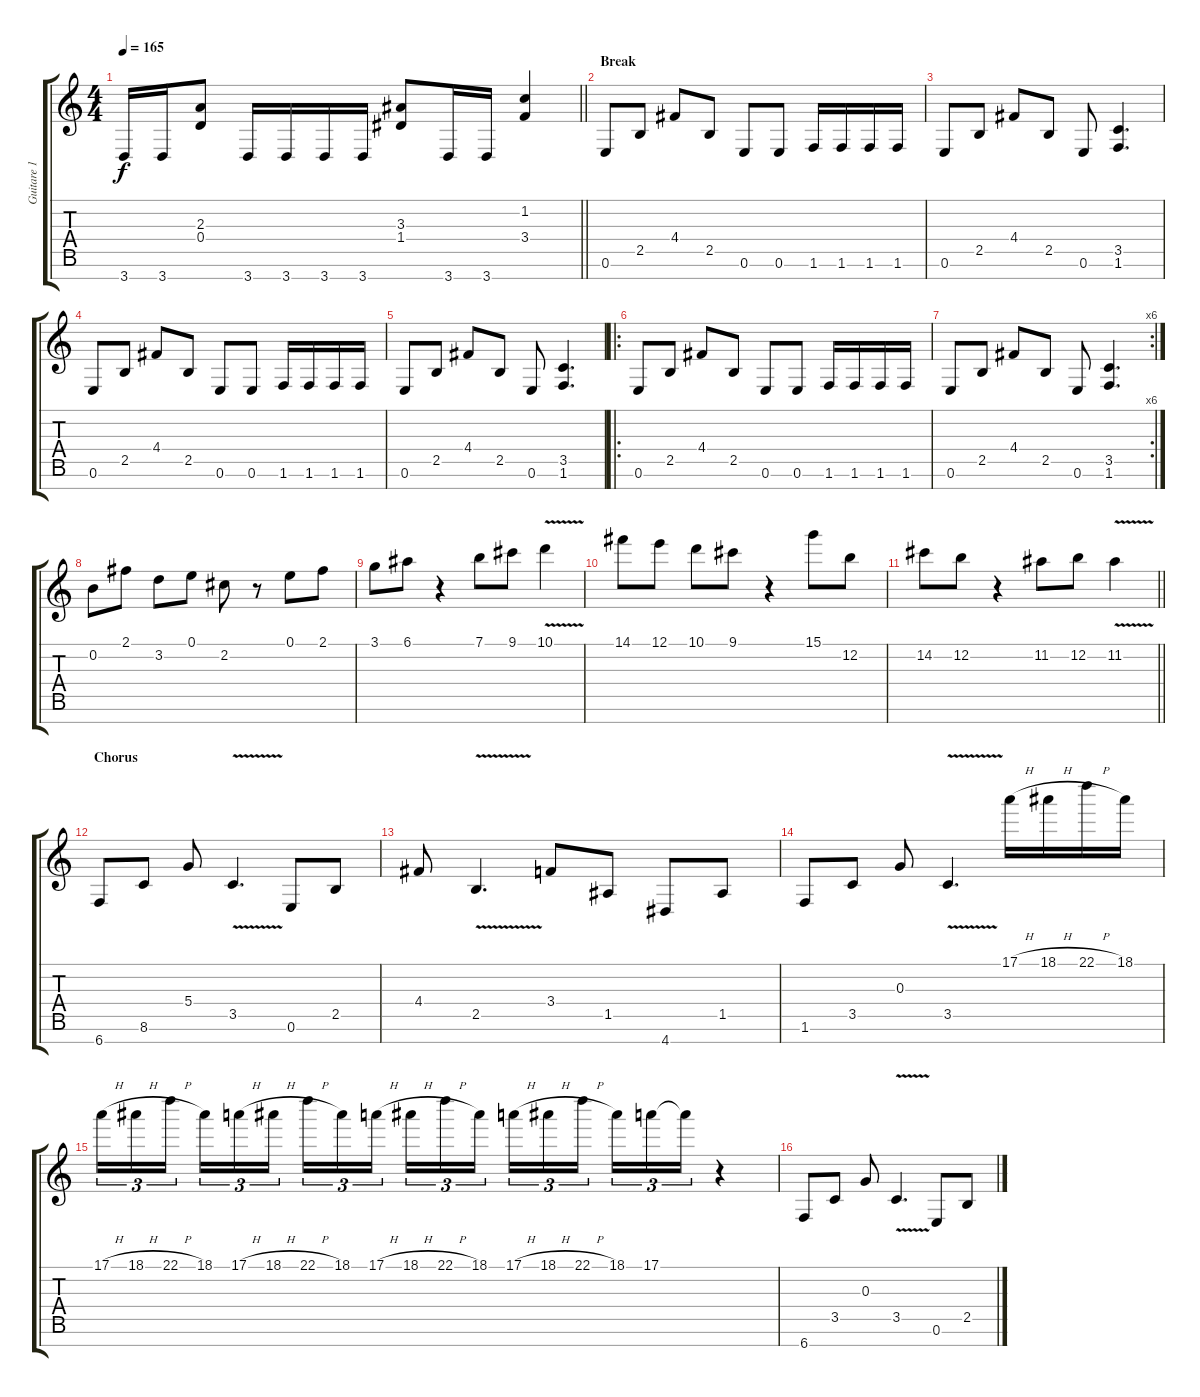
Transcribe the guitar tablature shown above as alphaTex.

\track ("Guitare 1" "Guitare 1") {instrument distortionguitar}
\staff {score tabs}
\tuning (E4 B3 G3 D3 A2 E2 B1) {hide}
\ts (4 4)
\tempo 165
\clef g2
\barLineRight lightlight
\ks c
3.7.16{dy f} 3.7.16 (2.3 0.4).8 3.7.16 3.7.16 3.7.16 3.7.16 (3.3 1.4).8 3.7.16 3.7.16 (1.2 3.4).4 |
\section ("" "Break")
0.6.8 2.5.8 4.4.8 2.5.8 0.6.8 0.6.8 1.6.16 1.6.16 1.6.16 1.6.16 |
0.6.8 2.5.8 4.4.8 2.5.8 0.6.8 (3.5 1.6).4{d} |
0.6.8 2.5.8 4.4.8 2.5.8 0.6.8 0.6.8 1.6.16 1.6.16 1.6.16 1.6.16 |
0.6.8 2.5.8 4.4.8 2.5.8 0.6.8 (3.5 1.6).4{d} |
\ro
0.6.8 2.5.8 4.4.8 2.5.8 0.6.8 0.6.8 1.6.16 1.6.16 1.6.16 1.6.16 |
\rc 6
0.6.8 2.5.8 4.4.8 2.5.8 0.6.8 (3.5 1.6).4{d} |
0.2.8 2.1.8 3.2.8 0.1.8 2.2.8 r.8 0.1.8 2.1.8 |
3.1.8 6.1.8 r.4 7.1.8 9.1.8 10.1{v}.4 |
14.1.8 12.1.8 10.1.8 9.1.8 r.4 15.1.8 12.2.8 |
\barLineRight lightlight
14.2.8 12.2.8 r.4 11.2.8 12.2.8 11.2{v}.4 |
\section ("" "Chorus")
6.7.8 8.6.8 5.4.8 3.5{v}.4{d} 0.6.8 2.5.8 |
4.4.8 2.5{v}.4{d} 3.4.8 1.5.8 4.7.8 1.5.8 |
1.6.8 3.5.8 0.3.8 3.5{v}.4{d} 17.1{h}.16 18.1{h}.16 22.1{h}.16 18.1.16 |
17.1{h}.16{tu (3 2)} 18.1{h}.16{tu (3 2)} 22.1{h}.16{tu (3 2) beam splitsecondary} 18.1.16{tu (3 2)} 17.1{h}.16{tu (3 2)} 18.1{h}.16{tu (3 2)} 22.1{h}.16{tu (3 2)} 18.1.16{tu (3 2)} 17.1{h}.16{tu (3 2) beam splitsecondary} 18.1{h}.16{tu (3 2)} 22.1{h}.16{tu (3 2)} 18.1.16{tu (3 2)} 17.1{h}.16{tu (3 2)} 18.1{h}.16{tu (3 2)} 22.1{h}.16{tu (3 2) beam splitsecondary} 18.1.16{tu (3 2)} 17.1.16{tu (3 2)} 17.1{t}.16{tu (3 2)} r.4 |
6.7.8 3.5.8 0.3.8 3.5{v}.4{d} 0.6.8 2.5.8
